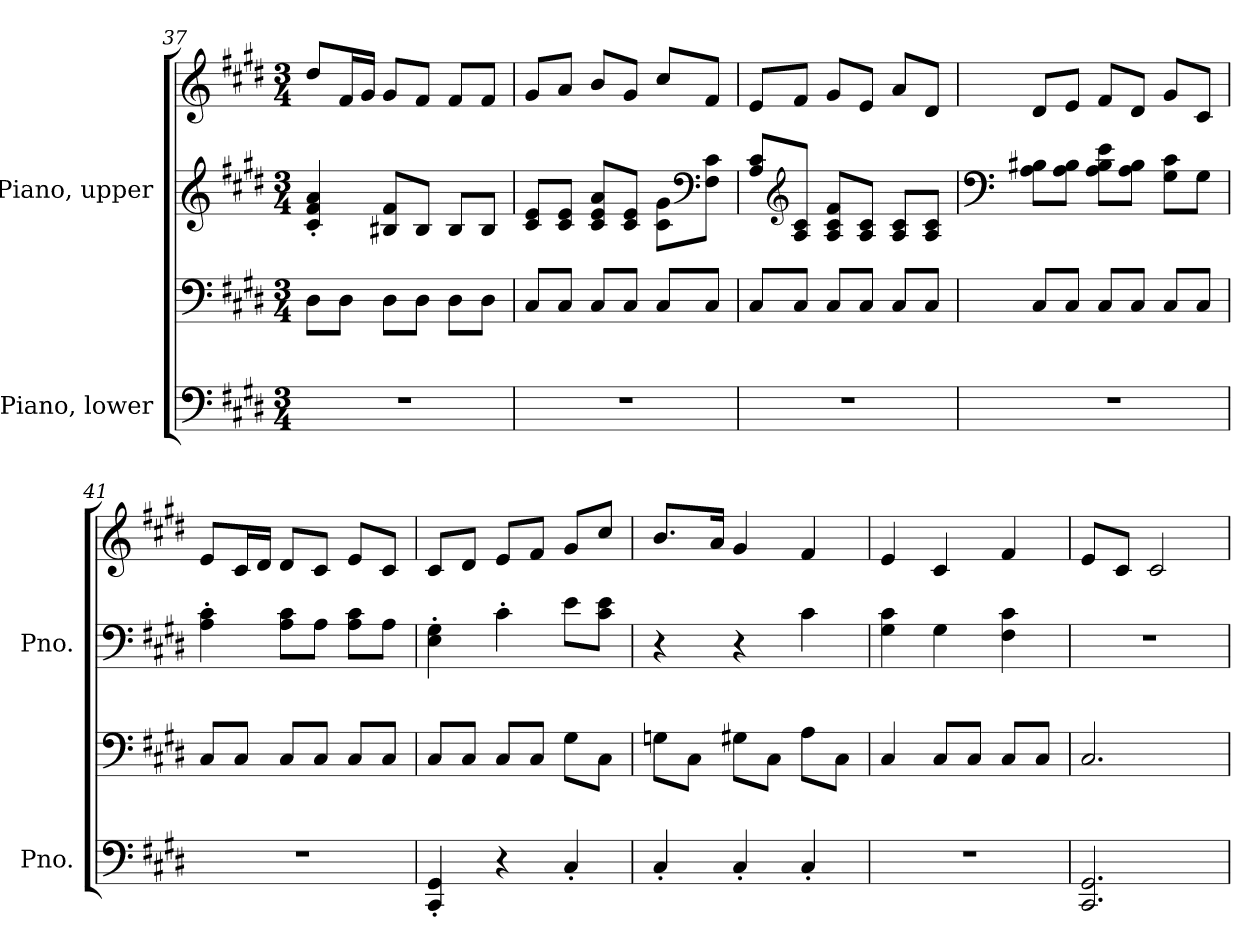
**kern	**kern	**kern	**kern
*part2	*part2	*part1	*part1
*staff4	*staff3	*staff2	*staff1
*I"Piano, lower	*	*I"Piano, upper	*
*I'Pno.	*	*I'Pno.	*
*clefF4	*clefF4	*clefG2	*clefG2
*k[f#c#g#d#]	*k[f#c#g#d#]	*k[f#c#g#d#]	*k[f#c#g#d#]
*M3/4	*M3/4	*M3/4	*M3/4
=37	=37	=37	=37
2.r	8D#\L	4c#/' 4f#/' 4a/'	8dd#/L
.	8D#\J	.	16f#/L
.	.	.	16g#/JJ
.	8D#\L	8B#X/ 8f#/L	8g#/L
.	8D#\J	8B#/J	8f#/J
.	8D#\L	8B#/L	8f#/L
.	8D#\J	8B#/J	8f#/J
!!LO:LB:g=z
=38	=38	=38	=38
2.r	8C#/L	8c#/ 8e/L	8g#/L
.	8C#/J	8c#/ 8e/J	8a/J
.	8C#/L	8c#/ 8e/ 8a/L	8b/L
.	8C#/J	8c#/ 8e/J	8g#/J
.	8C#/L	8c#\ 8g#\L	8cc#/L
*	*	*clefF4	*
.	8C#/J	8F#\ 8c#\J	8f#/J
=39	=39	=39	=39
2.r	8C#/L	8A/ 8c#/L	8e/L
*	*	*clefG2	*
.	8C#/J	8A/ 8c#/J	8f#/J
.	8C#/L	8A/ 8c#/ 8f#/L	8g#/L
.	8C#/J	8A/ 8c#/J	8e/J
.	8C#/L	8A/ 8c#/L	8a/L
.	8C#/J	8A/ 8c#/J	8d#/J
=40	=40	=40	=40
*	*	*clefF4	*
2.r	8C#/L	8A\ 8B#X\L	8d#/L
.	8C#/J	8A\ 8B#\J	8e/J
.	8C#/L	8A\ 8B#\ 8e\L	8f#/L
.	8C#/J	8A\ 8B#\J	8d#/J
.	8C#/L	8G#\ 8c#\L	8g#/L
.	8C#/J	8G#\J	8c#/J
=41	=41	=41	=41
2.r	8C#/L	4A\' 4c#\'	8e/L
.	8C#/J	.	16c#/L
.	.	.	16d#/JJ
.	8C#/L	8A\ 8c#\L	8d#/L
.	8C#/J	8A\J	8c#/J
.	8C#/L	8A\ 8c#\L	8e/L
.	8C#/J	8A\J	8c#/J
!!LO:PB:g=z
=42	=42	=42	=42
4CC#/' 4GG#/'	8C#/L	4E\' 4G#\'	8c#/L
.	8C#/J	.	8d#/J
4r	8C#/L	4c#'\	8e/L
.	8C#/J	.	8f#/J
4C#'/	8G#\L	8e\L	8g#/L
.	8C#\J	8c#\ 8e\J	8cc#/J
=43	=43	=43	=43
4C#'/	8Gn\L	4r	8.b/L
.	8C#\J	.	.
.	.	.	16a/Jk
4C#'/	8G#X\L	4r	4g#/
.	8C#\J	.	.
4C#'/	8A\L	4c#\	4f#/
.	8C#\J	.	.
=44	=44	=44	=44
2.r	4C#/	4G#\ 4c#\	4e/
.	8C#/L	4G#\	4c#/
.	8C#/J	.	.
.	8C#/L	4F#\ 4c#\	4f#/
.	8C#/J	.	.
=45	=45	=45	=45
2.CC#/ 2.GG#/	2.C#/	2.r	8e/L
.	.	.	8c#/J
.	.	.	2c#/
=	=	=	=
*-	*-	*-	*-
